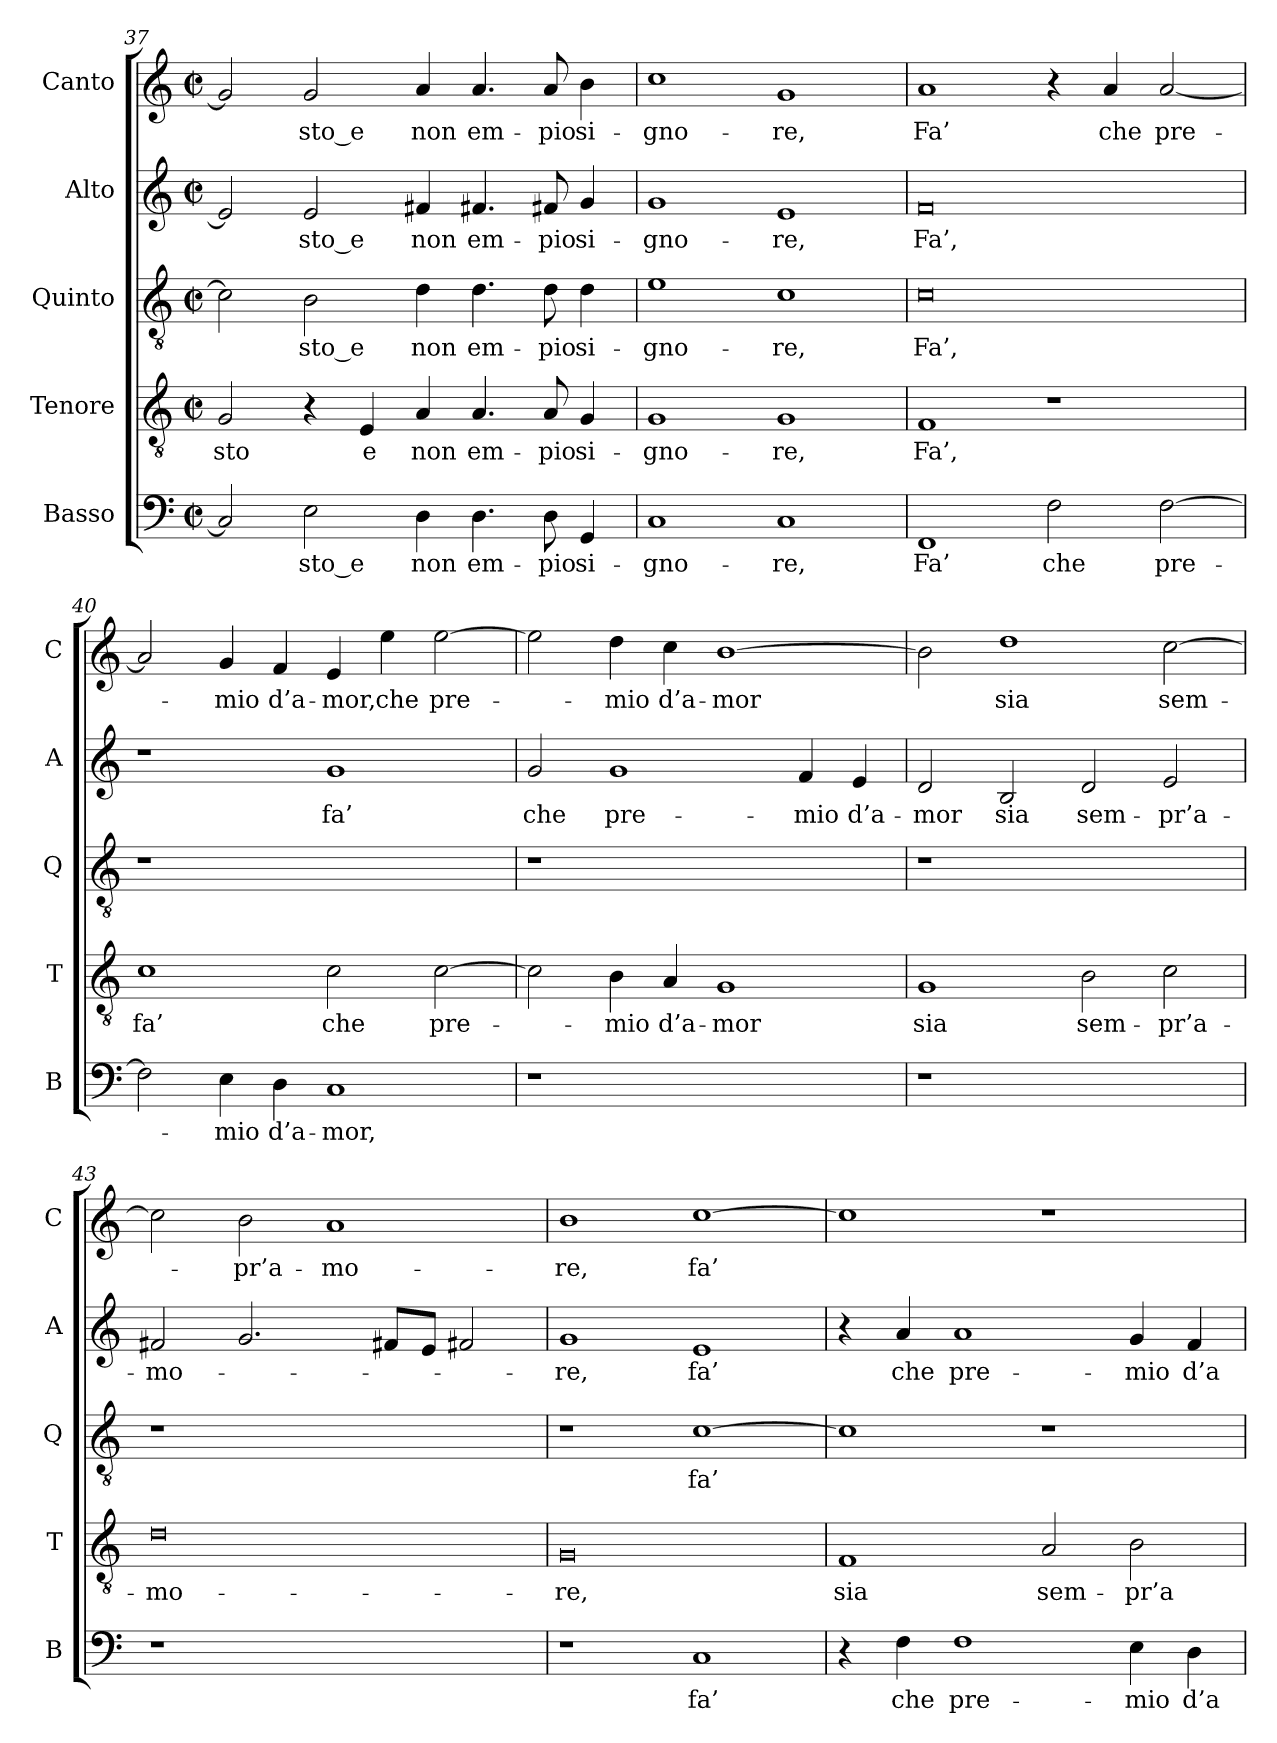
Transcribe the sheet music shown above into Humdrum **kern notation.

**kern	**text	**kern	**text	**kern	**text	**kern	**text	**kern	**text
*part5	*part5	*part4	*part4	*part3	*part3	*part2	*part2	*part1	*part1
*staff5	*staff5	*staff4	*staff4	*staff3	*staff3	*staff2	*staff2	*staff1	*staff1
*I"Basso	*	*I"Tenore	*	*I"Quinto	*	*I"Alto	*	*I"Canto	*
*I'B	*	*I'T	*	*I'Q	*	*I'A	*	*I'C	*
*clefF4	*	*clefGv2	*	*clefGv2	*	*clefG2	*	*clefG2	*
*k[]	*	*k[]	*	*k[]	*	*k[]	*	*k[]	*
*C:	*	*C:	*	*C:	*	*C:	*	*C:	*
*M2/2	*	*M2/2	*	*M2/2	*	*M2/2	*	*M2/2	*
*met(c|)	*	*met(c|)	*	*met(c|)	*	*met(c|)	*	*met(c|)	*
=37	=37	=37	=37	=37	=37	=37	=37	=37	=37
2C]	.	2G	-sto	2c]	.	2e]	.	2g]	.
2E	-sto_e	4r	.	2B	-sto_e	2e	-sto_e	2g	-sto_e
.	.	4E	-e	.	.	.	.	.	.
4D	-non	4A	-non	4d	-non	4f#X	-non	4a	-non
4.D	em-	4.A	em-	4.d	em-	4.f#X	em-	4.a	em-
8D	-pio	8A	-pio	8d	-pio	8f#X	-pio	8a	-pio
4GG	si-	4G	si-	4d	si-	4g	si-	4b	si-
!!LO:PB:g=z
=38	=38	=38	=38	=38	=38	=38	=38	=38	=38
1C	gno-	1G	gno-	1e	gno-	1g	gno-	1cc	gno-
1C	-re,	1G	-re,	1c	-re,	1e	-re,	1g	-re,
=39	=39	=39	=39	=39	=39	=39	=39	=39	=39
1FF	-Fa’	1F	-Fa’,	0c	-Fa’,	0f	-Fa’,	1a	-Fa’
2F	-che	1r	.	.	.	.	.	4r	.
.	.	.	.	.	.	.	.	4a	-che
[2F	pre-	.	.	.	.	.	.	[2a	pre-
=40	=40	=40	=40	=40	=40	=40	=40	=40	=40
2F]	.	1c	-fa’	1r	.	1r	.	2a]	.
4E	-mio	.	.	.	.	.	.	4g	-mio
4D	d’a-	.	.	.	.	.	.	4f	d’a-
1C	-mor,	2c	-che	1ryy	.	1g	-fa’	4e	-mor,
.	.	.	.	.	.	.	.	4ee	-che
.	.	[2c	pre-	.	.	.	.	[2ee	pre-
=41	=41	=41	=41	=41	=41	=41	=41	=41	=41
1r	.	2c]	.	1r	.	2g	-che	2ee]	.
.	.	4B	-mio	.	.	1g	pre-	4dd	-mio
.	.	4A	d’a-	.	.	.	.	4cc	d’a-
1ryy	.	1G	-mor	1ryy	.	.	.	[1b	-mor
.	.	.	.	.	.	4f	-mio	.	.
.	.	.	.	.	.	4e	d’a-	.	.
=42	=42	=42	=42	=42	=42	=42	=42	=42	=42
1r	.	1G	-sia	1r	.	2d	-mor	2b]	.
.	.	.	.	.	.	2B	-sia	1dd	-sia
1ryy	.	2B	sem-	1ryy	.	2d	sem-	.	.
.	.	2c	pr’a-	.	.	2e	pr’a-	[2cc	sem-
!!LO:LB:g=z
=43	=43	=43	=43	=43	=43	=43	=43	=43	=43
1r	.	0d	mo-	1r	.	2f#X	mo-	2cc]	.
.	.	.	.	.	.	2.g	.	2b	pr’a-
1ryy	.	.	.	1ryy	.	.	.	1a	mo-
.	.	.	.	.	.	8f#XL	.	.	.
.	.	.	.	.	.	8eJ	.	.	.
.	.	.	.	.	.	2f#X	.	.	.
=44	=44	=44	=44	=44	=44	=44	=44	=44	=44
1r	.	0G	-re,	1r	.	1g	-re,	1b	-re,
1C	-fa’	.	.	[1c	-fa’	1e	-fa’	[1cc	-fa’
=45	=45	=45	=45	=45	=45	=45	=45	=45	=45
4r	.	1F	-sia	1c]	.	4r	.	1cc]	.
4F	-che	.	.	.	.	4a	-che	.	.
1F	pre-	.	.	.	.	1a	pre-	.	.
.	.	2A	sem-	1r	.	.	.	1r	.
4E	-mio	2B	pr’a-	.	.	4g	-mio	.	.
4D	d’a-	.	.	.	.	4f	d’a-	.	.
=	=	=	=	=	=	=	=	=	=
*-	*-	*-	*-	*-	*-	*-	*-	*-	*-
